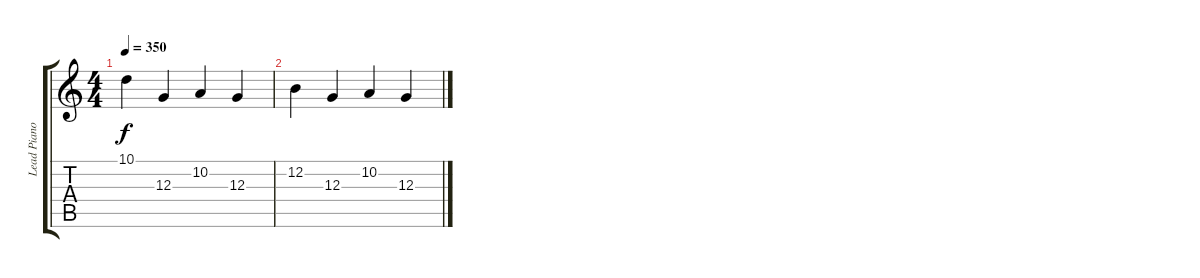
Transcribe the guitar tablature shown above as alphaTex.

\track ("Lead Piano" "Lead Piano") {instrument brightacousticpiano}
\staff {score tabs}
\tuning (E4 B3 G3 D3 A2 E2) {hide}
\ts (4 4)
\tempo 350
\clef g2
\ks c
10.1.4{dy f} 12.3.4 10.2.4 12.3.4 |
12.2.4 12.3.4 10.2.4 12.3.4
